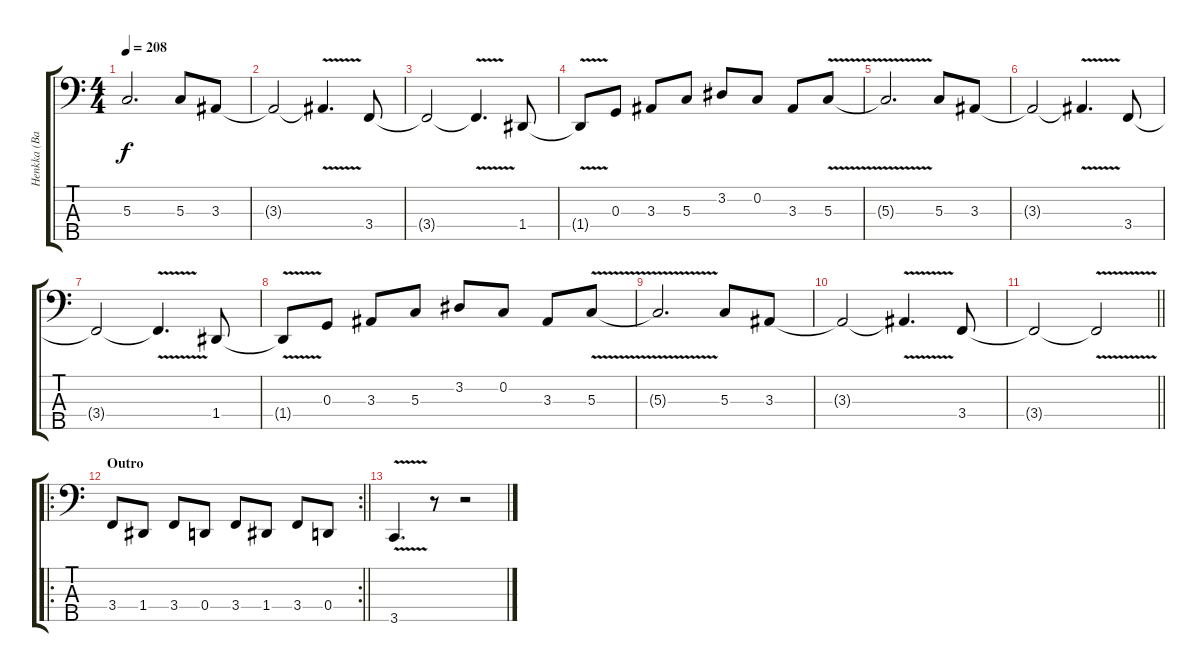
\track ("Henkka (Bass)" "Henkka (Ba") {instrument electricbasspick}
\staff {score tabs}
\tuning (F2 C2 G1 D1 A0) {hide}
\ts (4 4)
\tempo 208
\clef f4
\ks c
5.3{t}.2{d dy f} 5.3.8 3.3.8 |
3.3{t}.2 3.3{v t}.4{d} 3.4.8 |
3.4{t}.2 3.4{v t}.4{d} 1.4.8 |
1.4{v t}.8 0.3.8 3.3.8 5.3.8 3.2.8 0.2.8 3.3.8 5.3{v}.8 |
5.3{t}.2{d} 5.3.8 3.3.8 |
3.3{t}.2 3.3{v t}.4{d} 3.4.8 |
3.4{t}.2 3.4{v t}.4{d} 1.4.8 |
1.4{v t}.8 0.3.8 3.3.8 5.3.8 3.2.8 0.2.8 3.3.8 5.3{v}.8 |
5.3{t}.2{d} 5.3.8 3.3.8 |
3.3{t}.2 3.3{v t}.4{d} 3.4.8 |
\barLineRight lightlight
3.4{t}.2 3.4{v t}.2 |
\ro
\rc 2
\section ("" "Outro")
\barLineRight lightlight
3.4.8 1.4.8 3.4.8 0.4.8 3.4.8 1.4.8 3.4.8 0.4.8 |
3.5{v}.4{d} r.8 r.2
